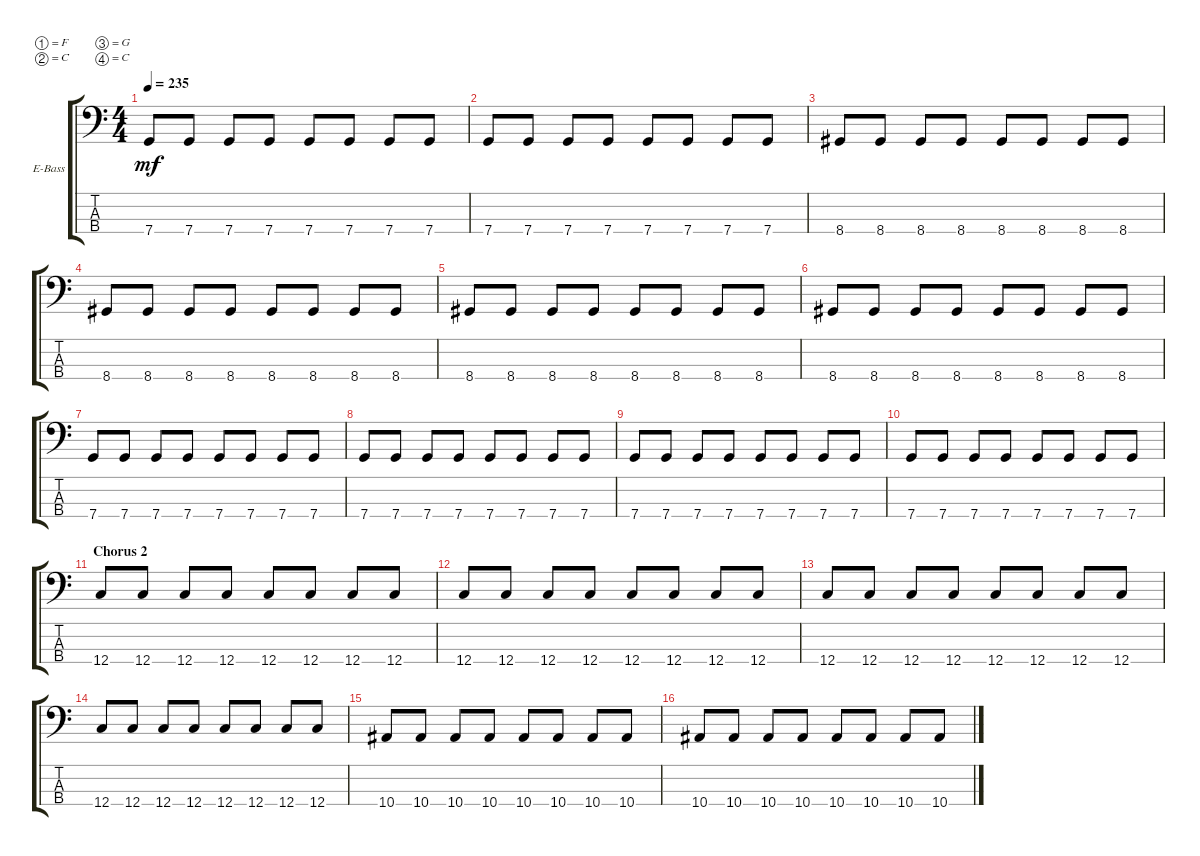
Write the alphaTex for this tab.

\defaultSystemsLayout 4
\bracketExtendMode groupsimilarinstruments
\firstSystemTrackNameOrientation horizontal
\otherSystemsTrackNameOrientation horizontal
\track ("Electric Bass" "E-Bass") {instrument electricbassfinger}
\staff {score tabs}
\tuning (F2 C2 G1 C1)
\ts (4 4)
\tempo 235
\clef f4
\scale
0.333333
\ks c
7.4.8{dy mf} 7.4.8 7.4.8 7.4.8 7.4.8 7.4.8 7.4.8 7.4.8 |
\scale
0.333333 7.4.8 7.4.8 7.4.8 7.4.8 7.4.8 7.4.8 7.4.8 7.4.8 |
\scale
0.333333 8.4.8 8.4.8 8.4.8 8.4.8 8.4.8 8.4.8 8.4.8 8.4.8 |
\scale
0.333333 8.4.8 8.4.8 8.4.8 8.4.8 8.4.8 8.4.8 8.4.8 8.4.8 |
\scale
0.333333 8.4.8 8.4.8 8.4.8 8.4.8 8.4.8 8.4.8 8.4.8 8.4.8 |
\scale
0.333333 8.4.8 8.4.8 8.4.8 8.4.8 8.4.8 8.4.8 8.4.8 8.4.8 |
\scale
0.333333 7.4.8 7.4.8 7.4.8 7.4.8 7.4.8 7.4.8 7.4.8 7.4.8 |
\scale
0.333333 7.4.8 7.4.8 7.4.8 7.4.8 7.4.8 7.4.8 7.4.8 7.4.8 |
\scale
0.333333 7.4.8 7.4.8 7.4.8 7.4.8 7.4.8 7.4.8 7.4.8 7.4.8 |
\scale
0.333333 7.4.8 7.4.8 7.4.8 7.4.8 7.4.8 7.4.8 7.4.8 7.4.8 |
\section ("" "Chorus 2")
\scale
0.333333 12.4.8 12.4.8 12.4.8 12.4.8 12.4.8 12.4.8 12.4.8 12.4.8 |
\scale
0.333333 12.4.8 12.4.8 12.4.8 12.4.8 12.4.8 12.4.8 12.4.8 12.4.8 |
\scale
0.333333 12.4.8 12.4.8 12.4.8 12.4.8 12.4.8 12.4.8 12.4.8 12.4.8 |
\scale
0.333333 12.4.8 12.4.8 12.4.8 12.4.8 12.4.8 12.4.8 12.4.8 12.4.8 |
\scale
0.333333 10.4.8 10.4.8 10.4.8 10.4.8 10.4.8 10.4.8 10.4.8 10.4.8 |
\scale
0.333333 10.4.8 10.4.8 10.4.8 10.4.8 10.4.8 10.4.8 10.4.8 10.4.8
